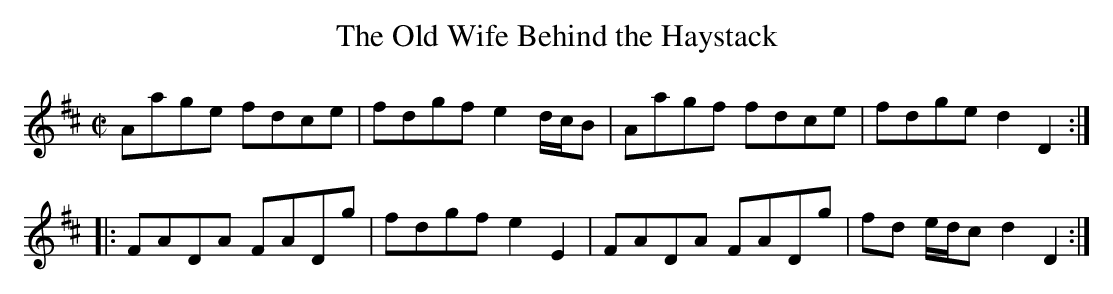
X:1
T:Old Wife Behind the Haystack, The
L:1/8
M:C|
K:D
Aage fdce|fdgf e2 d/c/B|Aagf fdce|fdge d2D2:|
|:FADA FADg|fdgf e2E2|FADA FADg|fd e/d/c d2D2:|
